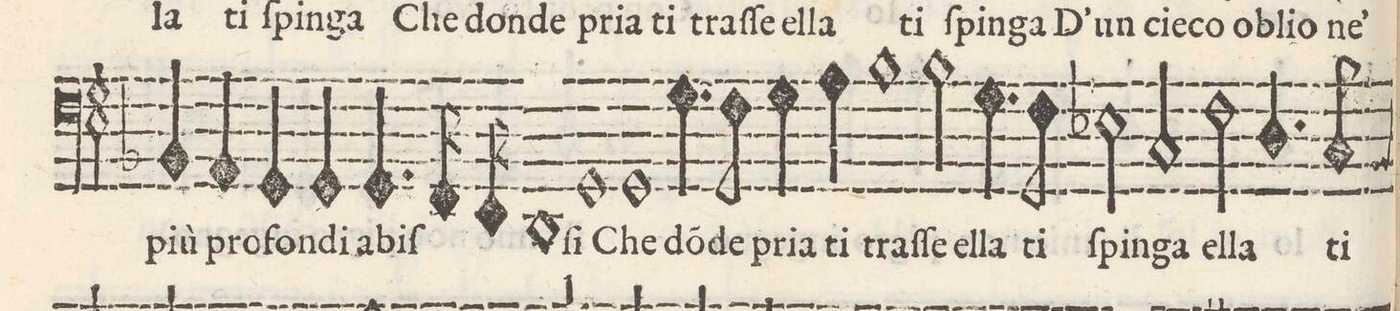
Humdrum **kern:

**kern	**text
*I"BASSO	*
*clefF4	*
*k[b-]	*
*met(C)	*
*M2/1	*
4BB-/	più
4AA/	pro-
=26-	=26-
4GG/	-fon-
4GG/	di a-
4.GG/	-biſ-
16FF/	.
16EE/	.
1DD	.
=27-	=27-
1GG	-ſi
1GG	Che
=28-	=28-
4.G\	do(n)-
8F\	-de
4G\	pria
4A\	ti
1B-	traſ-
=29-	=29-
2B-\	ſe el-
4.G\	-la
8F\	ti
2E-X\	ſpin-
2C/	-ga
=30-	=30-
2F\	el-
4.D/	-la
8C/	ti
*-	*-
